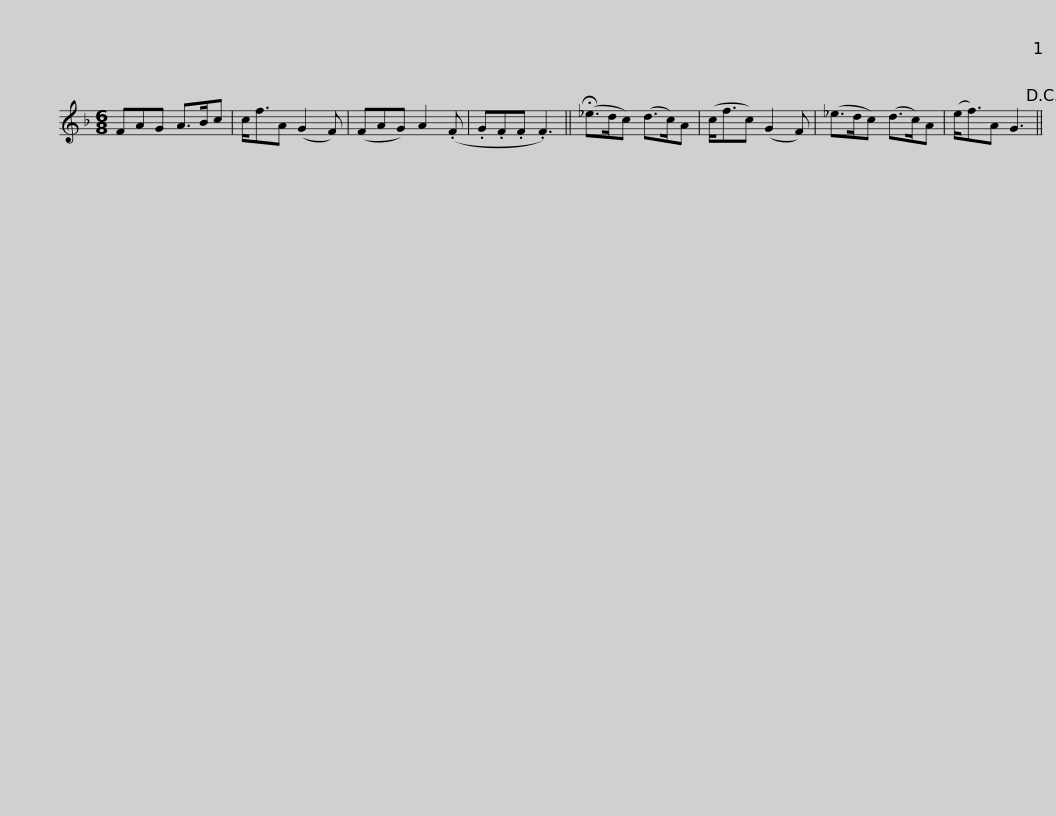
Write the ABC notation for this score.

X:1
L:1/8
M:6/8
I:linebreak $
K:F
V:1 treble
V:1
 FAG A>Bc | c<fA (G2 F) | (FAG) A2 (.F | .G.F.F .F3) || (!fermata!_e>dc) (d>c)A | %5
 (c<fc) (G2 F) | (_e>dc) (d>c)A |$ (e<f)A G3!D.C.! || %8
